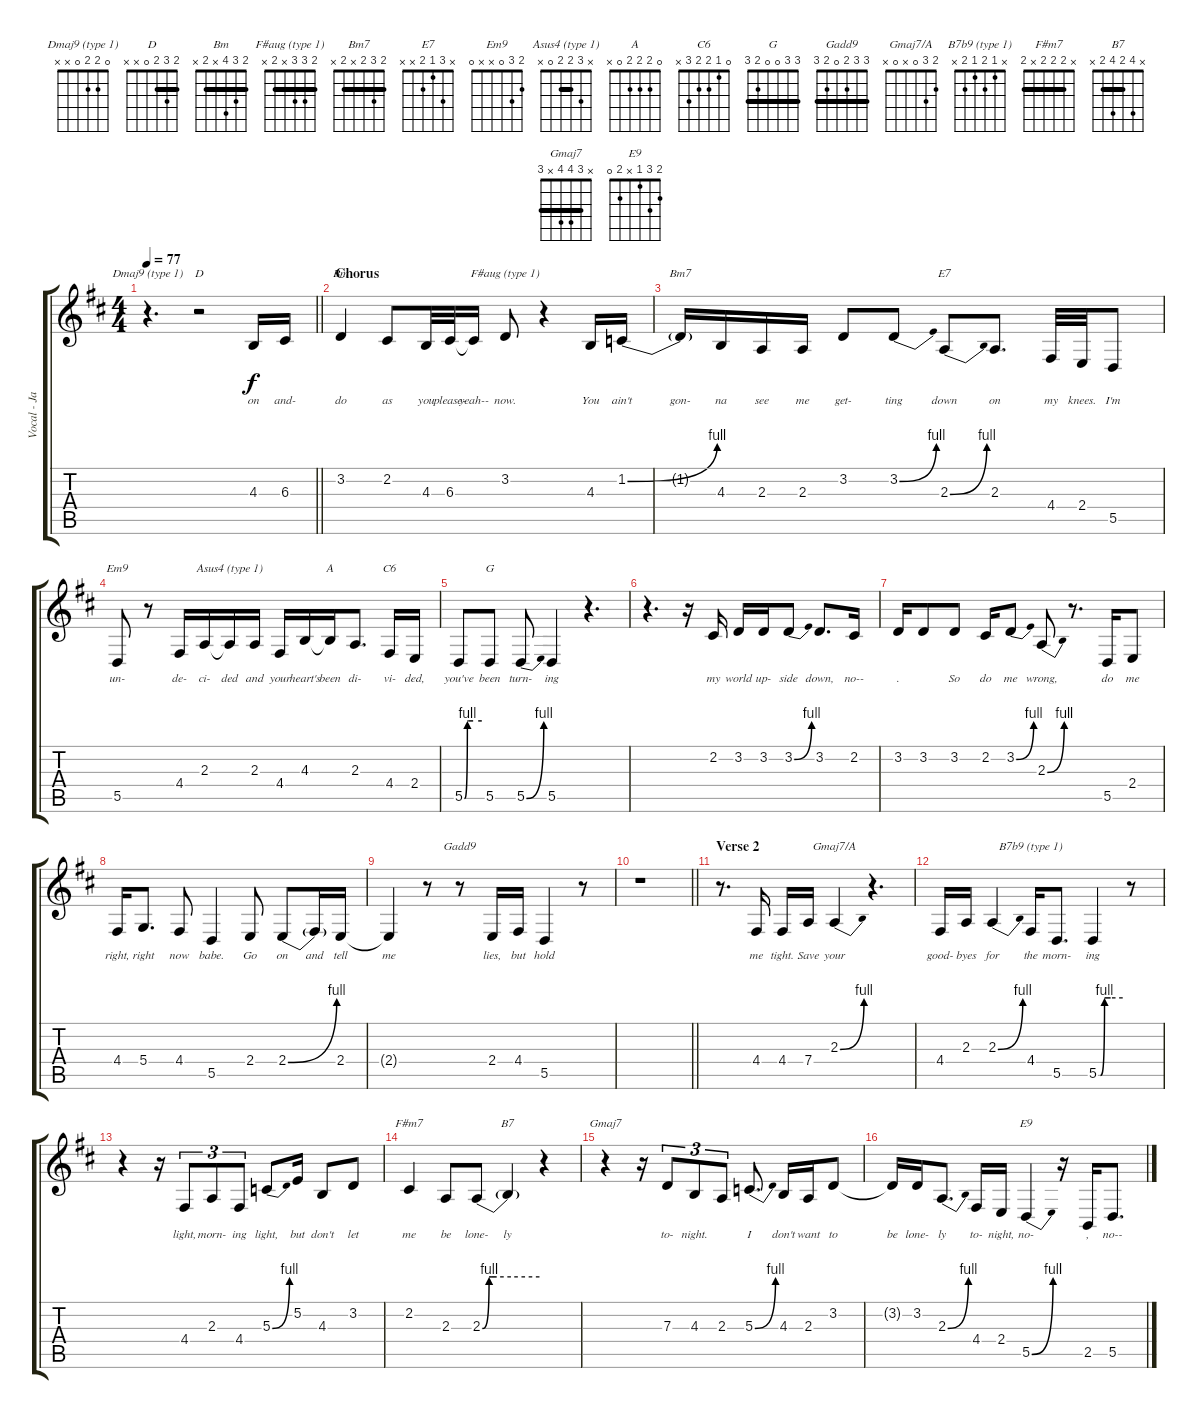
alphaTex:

\track ("Vocal - James Taylor" "Vocal - Ja") {instrument altosax}
\staff {score tabs}
\tuning (E4 B3 G3 D3 A2 E2) {hide}
\chord ("Dmaj9 (type 1)" 0 2 2 0 x x)
\chord ("D" 2 3 2 0 x x) {barre 2}
\chord ("Bm" 2 3 4 x 2 x) {barre 2}
\chord ("F#aug (type 1)" 2 3 3 x 2 x) {barre 2}
\chord ("Bm7" 2 3 2 x 2 x) {barre 2}
\chord ("E7" x 3 1 2 x x)
\chord ("Em9" 2 3 0 x x 0)
\chord ("Asus4 (type 1)" x 3 2 2 0 x) {barre 2}
\chord ("A" 0 2 2 2 0 x)
\chord ("C6" 0 1 2 2 3 x)
\chord ("G" 3 3 0 0 2 3) {barre 3}
\chord ("Gadd9" 3 3 2 0 2 3) {barre 3}
\chord ("Gmaj7/A" 2 3 0 x 0 x)
\chord ("B7b9 (type 1)" x 1 2 1 2 x)
\chord ("F#m7" x 2 2 2 x 2) {barre 2}
\chord ("B7" x 4 2 4 2 x) {barre 2}
\chord ("Gmaj7" x 3 4 4 x 3) {barre 3}
\chord ("E9" 2 3 1 x 2 0)
\ts (4 4)
\tempo 77
\clef g2
\barLineRight lightlight
\ks d
r.4{d ch "Dmaj9 (type 1)" dy f} r.2{ch "D"} 4.3.16{lyrics (0 "on") lyrics (1 "") lyrics (2 "") lyrics (3 "") lyrics (4 "")} 6.3.16{lyrics (0 "and-") lyrics (1 "") lyrics (2 "") lyrics (3 "") lyrics (4 "")} |
\section ("" "Chorus")
3.2.4{ch "Bm" lyrics (0 "do") lyrics (1 "") lyrics (2 "") lyrics (3 "") lyrics (4 "")} 2.2.8{lyrics (0 "as") lyrics (1 "") lyrics (2 "") lyrics (3 "") lyrics (4 "")} 4.3.32{lyrics (0 "you") lyrics (1 "") lyrics (2 "") lyrics (3 "") lyrics (4 "")} 6.3.32{lyrics (0 "please-") lyrics (1 "") lyrics (2 "") lyrics (3 "") lyrics (4 "")} 6.3{t}.16{lyrics (0 "yeah--") lyrics (1 "") lyrics (2 "") lyrics (3 "") lyrics (4 "")} 3.2.8{ch "F#aug (type 1)" lyrics (0 "now.") lyrics (1 "") lyrics (2 "") lyrics (3 "") lyrics (4 "")} r.4 4.3.16{lyrics (0 "You") lyrics (1 "") lyrics (2 "") lyrics (3 "") lyrics (4 "")} 1.2{be (bend 0 0 60 4)}.16{lyrics (0 "ain't") lyrics (1 "") lyrics (2 "") lyrics (3 "") lyrics (4 "")} |
1.2{t}.16{ch "Bm7" lyrics (0 "gon-") lyrics (1 "") lyrics (2 "") lyrics (3 "") lyrics (4 "")} 4.3.16{lyrics (0 "na") lyrics (1 "") lyrics (2 "") lyrics (3 "") lyrics (4 "")} 2.3.16{lyrics (0 "see") lyrics (1 "") lyrics (2 "") lyrics (3 "") lyrics (4 "")} 2.3.16{lyrics (0 "me") lyrics (1 "") lyrics (2 "") lyrics (3 "") lyrics (4 "")} 3.2.8{lyrics (0 "get-") lyrics (1 "") lyrics (2 "") lyrics (3 "") lyrics (4 "")} 3.2{be (bend 0 0 60 4)}.8{lyrics (0 "ting") lyrics (1 "") lyrics (2 "") lyrics (3 "") lyrics (4 "")} 2.3{be (bend 0 0 60 4)}.8{ch "E7" lyrics (0 "down") lyrics (1 "") lyrics (2 "") lyrics (3 "") lyrics (4 "")} 2.3.8{d lyrics (0 "on") lyrics (1 "") lyrics (2 "") lyrics (3 "") lyrics (4 "")} 4.4.32{lyrics (0 "my") lyrics (1 "") lyrics (2 "") lyrics (3 "") lyrics (4 "")} 2.4.32{lyrics (0 "knees.") lyrics (1 "") lyrics (2 "") lyrics (3 "") lyrics (4 "")} 5.5.8{lyrics (0 "I'm") lyrics (1 "") lyrics (2 "") lyrics (3 "") lyrics (4 "")} |
5.5.8{ch "Em9" lyrics (0 "un-") lyrics (1 "") lyrics (2 "") lyrics (3 "") lyrics (4 "")} r.8 4.4.16{lyrics (0 "de-") lyrics (1 "") lyrics (2 "") lyrics (3 "") lyrics (4 "")} 2.3.16{lyrics (0 "ci-") lyrics (1 "") lyrics (2 "") lyrics (3 "") lyrics (4 "")} 2.3{t}.16{ch "Asus4 (type 1)" lyrics (0 "ded") lyrics (1 "") lyrics (2 "") lyrics (3 "") lyrics (4 "")} 2.3.16{lyrics (0 "and") lyrics (1 "") lyrics (2 "") lyrics (3 "") lyrics (4 "")} 4.4.16{lyrics (0 "your") lyrics (1 "") lyrics (2 "") lyrics (3 "") lyrics (4 "")} 4.3.16{lyrics (0 "heart's") lyrics (1 "") lyrics (2 "") lyrics (3 "") lyrics (4 "")} 4.3{t}.16{ch "A" lyrics (0 "been") lyrics (1 "") lyrics (2 "") lyrics (3 "") lyrics (4 "")} 2.3.8{d lyrics (0 "di-") lyrics (1 "") lyrics (2 "") lyrics (3 "") lyrics (4 "")} 4.4.16{ch "C6" lyrics (0 "vi-") lyrics (1 "") lyrics (2 "") lyrics (3 "") lyrics (4 "")} 2.4.16{lyrics (0 "ded,") lyrics (1 "") lyrics (2 "") lyrics (3 "") lyrics (4 "")} |
5.5{be (custom 0 0 10 4 15 4 30 4 60 4)}.8{lyrics (0 "you've") lyrics (1 "") lyrics (2 "") lyrics (3 "") lyrics (4 "")} 5.5.8{ch "G" lyrics (0 "been") lyrics (1 "") lyrics (2 "") lyrics (3 "") lyrics (4 "")} 5.5{be (bend 0 0 60 4)}.8{lyrics (0 "turn-") lyrics (1 "") lyrics (2 "") lyrics (3 "") lyrics (4 "")} 5.5.4{lyrics (0 "ing") lyrics (1 "") lyrics (2 "") lyrics (3 "") lyrics (4 "")} r.4{d} |
r.4{d} r.16 2.2.16{lyrics (0 "my") lyrics (1 "") lyrics (2 "") lyrics (3 "") lyrics (4 "")} 3.2.16{lyrics (0 "world") lyrics (1 "") lyrics (2 "") lyrics (3 "") lyrics (4 "")} 3.2.16{lyrics (0 "up-") lyrics (1 "") lyrics (2 "") lyrics (3 "") lyrics (4 "")} 3.2{be (bend 0 0 60 4)}.8{lyrics (0 "side") lyrics (1 "") lyrics (2 "") lyrics (3 "") lyrics (4 "")} 3.2.8{d lyrics (0 "down,") lyrics (1 "") lyrics (2 "") lyrics (3 "") lyrics (4 "")} 2.2.16{lyrics (0 "no--") lyrics (1 "") lyrics (2 "") lyrics (3 "") lyrics (4 "")} |
3.2.16{lyrics (0 ".") lyrics (1 "") lyrics (2 "") lyrics (3 "") lyrics (4 "")} 3.2.8{lyrics (0 "") lyrics (1 "") lyrics (2 "") lyrics (3 "") lyrics (4 "")} 3.2.8{lyrics (0 "So") lyrics (1 "") lyrics (2 "") lyrics (3 "") lyrics (4 "")} 2.2.16{lyrics (0 "do") lyrics (1 "") lyrics (2 "") lyrics (3 "") lyrics (4 "")} 3.2{be (bend 0 0 60 4)}.8{lyrics (0 "me") lyrics (1 "") lyrics (2 "") lyrics (3 "") lyrics (4 "")} 2.3{be (bend 0 0 60 4)}.8{lyrics (0 "wrong,") lyrics (1 "") lyrics (2 "") lyrics (3 "") lyrics (4 "")} r.8{d} 5.5.16{lyrics (0 "do") lyrics (1 "") lyrics (2 "") lyrics (3 "") lyrics (4 "")} 2.4.8{lyrics (0 "me") lyrics (1 "") lyrics (2 "") lyrics (3 "") lyrics (4 "")} |
4.4.16{lyrics (0 "right,") lyrics (1 "") lyrics (2 "") lyrics (3 "") lyrics (4 "")} 5.4.8{d lyrics (0 "right") lyrics (1 "") lyrics (2 "") lyrics (3 "") lyrics (4 "")} 4.4.8{lyrics (0 "now") lyrics (1 "") lyrics (2 "") lyrics (3 "") lyrics (4 "")} 5.5.4{lyrics (0 "babe.") lyrics (1 "") lyrics (2 "") lyrics (3 "") lyrics (4 "")} 2.4.8{lyrics (0 "Go") lyrics (1 "") lyrics (2 "") lyrics (3 "") lyrics (4 "")} 2.4{be (bend 0 0 60 4)}.8{lyrics (0 "on") lyrics (1 "") lyrics (2 "") lyrics (3 "") lyrics (4 "")} 2.4{t}.16{lyrics (0 "and") lyrics (1 "") lyrics (2 "") lyrics (3 "") lyrics (4 "")} 2.4.16{lyrics (0 "tell") lyrics (1 "") lyrics (2 "") lyrics (3 "") lyrics (4 "")} |
2.4{t}.4{lyrics (0 "me") lyrics (1 "") lyrics (2 "") lyrics (3 "") lyrics (4 "")} r.8 r.8{ch "Gadd9"} 2.4.16{lyrics (0 "lies,") lyrics (1 "") lyrics (2 "") lyrics (3 "") lyrics (4 "")} 4.4.16{lyrics (0 "but") lyrics (1 "") lyrics (2 "") lyrics (3 "") lyrics (4 "")} 5.5.4{lyrics (0 "hold") lyrics (1 "") lyrics (2 "") lyrics (3 "") lyrics (4 "")} r.8 |
\barLineRight lightlight
r.1 |
\section ("" "Verse 2")
r.8{d} 4.4.16{lyrics (0 "me") lyrics (1 "") lyrics (2 "") lyrics (3 "") lyrics (4 "")} 4.4.16{lyrics (0 "tight.") lyrics (1 "") lyrics (2 "") lyrics (3 "") lyrics (4 "")} 7.4.16{lyrics (0 "Save") lyrics (1 "") lyrics (2 "") lyrics (3 "") lyrics (4 "")} 2.3{be (bend 0 0 60 4)}.4{ch "Gmaj7/A" lyrics (0 "your") lyrics (1 "") lyrics (2 "") lyrics (3 "") lyrics (4 "")} r.4{d} |
4.4.16{lyrics (0 "good-") lyrics (1 "") lyrics (2 "") lyrics (3 "") lyrics (4 "")} 2.3.16{lyrics (0 "byes") lyrics (1 "") lyrics (2 "") lyrics (3 "") lyrics (4 "")} 2.3{be (bend 0 0 60 4)}.4{lyrics (0 "for") lyrics (1 "") lyrics (2 "") lyrics (3 "") lyrics (4 "")} 4.4.16{ch "B7b9 (type 1)" lyrics (0 "the") lyrics (1 "") lyrics (2 "") lyrics (3 "") lyrics (4 "")} 5.5.8{d lyrics (0 "morn-") lyrics (1 "") lyrics (2 "") lyrics (3 "") lyrics (4 "")} 5.5{be (custom 0 0 5 0 15 4 30 4 60 4)}.4{lyrics (0 "ing") lyrics (1 "") lyrics (2 "") lyrics (3 "") lyrics (4 "")} r.8 |
r.4 r.16 4.4.8{tu (3 2) lyrics (0 "light,") lyrics (1 "") lyrics (2 "") lyrics (3 "") lyrics (4 "")} 2.3.8{tu (3 2) lyrics (0 "morn-") lyrics (1 "") lyrics (2 "") lyrics (3 "") lyrics (4 "")} 4.4.8{tu (3 2) lyrics (0 "ing") lyrics (1 "") lyrics (2 "") lyrics (3 "") lyrics (4 "")} 5.3{be (bend 0 0 60 4)}.8{lyrics (0 "light,") lyrics (1 "") lyrics (2 "") lyrics (3 "") lyrics (4 "")} 5.2.16{lyrics (0 "but") lyrics (1 "") lyrics (2 "") lyrics (3 "") lyrics (4 "")} 4.3.8{lyrics (0 "don't") lyrics (1 "") lyrics (2 "") lyrics (3 "") lyrics (4 "")} 3.2.8{lyrics (0 "let") lyrics (1 "") lyrics (2 "") lyrics (3 "") lyrics (4 "")} |
2.2.4{ch "F#m7" lyrics (0 "me") lyrics (1 "") lyrics (2 "") lyrics (3 "") lyrics (4 "")} 2.3.8{lyrics (0 "be") lyrics (1 "") lyrics (2 "") lyrics (3 "") lyrics (4 "")} 2.3{be (custom 0 0 7 4 10 4 15 4 30 4 60 4)}.8{lyrics (0 "lone-") lyrics (1 "") lyrics (2 "") lyrics (3 "") lyrics (4 "")} 2.3{t}.4{ch "B7" lyrics (0 "ly") lyrics (1 "") lyrics (2 "") lyrics (3 "") lyrics (4 "")} r.4 |
r.4{ch "Gmaj7"} r.16 7.3.8{tu (3 2) lyrics (0 "to-") lyrics (1 "") lyrics (2 "") lyrics (3 "") lyrics (4 "")} 4.3.8{tu (3 2) lyrics (0 "night.") lyrics (1 "") lyrics (2 "") lyrics (3 "") lyrics (4 "")} 2.3.8{tu (3 2) lyrics (0 "") lyrics (1 "") lyrics (2 "") lyrics (3 "") lyrics (4 "")} 5.3{be (bend 0 0 60 4)}.8{d lyrics (0 "I") lyrics (1 "") lyrics (2 "") lyrics (3 "") lyrics (4 "")} 4.3.16{lyrics (0 "don't") lyrics (1 "") lyrics (2 "") lyrics (3 "") lyrics (4 "")} 2.3.16{lyrics (0 "want") lyrics (1 "") lyrics (2 "") lyrics (3 "") lyrics (4 "")} 3.2.8{lyrics (0 "to") lyrics (1 "") lyrics (2 "") lyrics (3 "") lyrics (4 "")} |
3.2{t}.16{lyrics (0 "be") lyrics (1 "") lyrics (2 "") lyrics (3 "") lyrics (4 "")} 3.2.16{lyrics (0 "lone-") lyrics (1 "") lyrics (2 "") lyrics (3 "") lyrics (4 "")} 2.3{be (bend 0 0 60 4)}.8{d lyrics (0 "ly") lyrics (1 "") lyrics (2 "") lyrics (3 "") lyrics (4 "")} 4.4.16{lyrics (0 "to-") lyrics (1 "") lyrics (2 "") lyrics (3 "") lyrics (4 "")} 2.4.16{lyrics (0 "night,") lyrics (1 "") lyrics (2 "") lyrics (3 "") lyrics (4 "")} 5.5{be (bend 0 0 60 4)}.4{ch "E9" lyrics (0 "no-") lyrics (1 "") lyrics (2 "") lyrics (3 "") lyrics (4 "")} r.16 2.5.16{lyrics (0 ",") lyrics (1 "") lyrics (2 "") lyrics (3 "") lyrics (4 "")} 5.5.8{d lyrics (0 "no--") lyrics (1 "") lyrics (2 "") lyrics (3 "") lyrics (4 "")}
